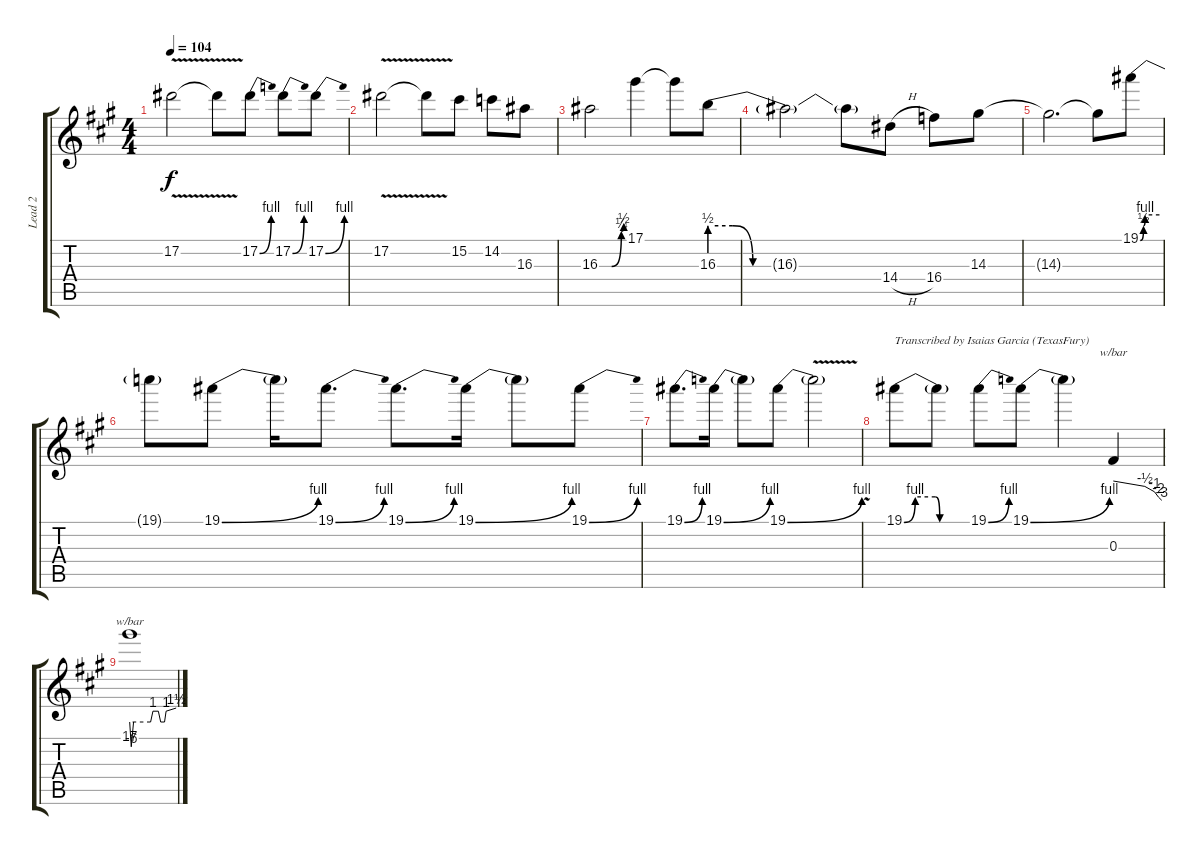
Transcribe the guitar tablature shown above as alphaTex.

\track ("Lead 2" "Lead 2") {instrument distortionguitar}
\staff {score tabs}
\tuning (Eb4 Bb3 Gb3 Db3 Ab2 Eb2) {hide}
\ts (4 4)
\tempo 104
\clef g2
\ks a
17.2{v}.2{dy f} 17.2{t}.8 17.2{be (bend 0 0 60 4)}.8 17.2{be (bend 0 0 60 4)}.8 17.2{be (bend 0 0 60 4)}.8 |
17.2{v}.2 17.2{t}.8 15.2.8 14.2.8 16.3.8 |
16.3{be (custom 0 0 30 0 54 1 60 2)}.2 17.1.4 17.1{t}.8 16.3{be (custom 0 2 8 2 15 0 60 0)}.8 |
16.3{t}.2 16.3{t}.8 14.4{h}.8 16.4.8 14.3.8 |
14.3{t}.2{d} 14.3{t}.8 19.1{be (custom 0 0 10 2 15 4 60 4)}.8 |
19.1{t}.8 19.1{be (bend 0 0 60 4)}.8 19.1{t}.16 19.1{be (bend 0 0 60 4)}.8{d} 19.1{be (bend 0 0 60 4)}.8{d} 19.1{be (bend 0 0 60 4)}.16 19.1{t}.8 19.1{be (bend 0 0 60 4)}.8 |
19.1{be (bend 0 0 60 4)}.8{d} 19.1{be (bend 0 0 60 4)}.16 19.1{t}.8 19.1{be (bend 0 0 60 4)}.8 19.1{v t}.2 |
19.1{be (custom 0 0 10 4 28 4 32 0 60 0)}.8{txt "Transcribed by Isaias Garcia (TexasFury)"} 19.1{t}.8 19.1{be (bend 0 0 60 4)}.8 19.1{be (bend 0 0 60 4)}.8 19.1{t}.4 0.3.4{tbe (custom default 0 0 39 -2 51 -4 56 -8 60 -12)} |
17.1.1{tbe (custom default 0 0 2 -24 5 0 27 0 30 4 37 4 40 0 45 0 47 4 60 6)}
